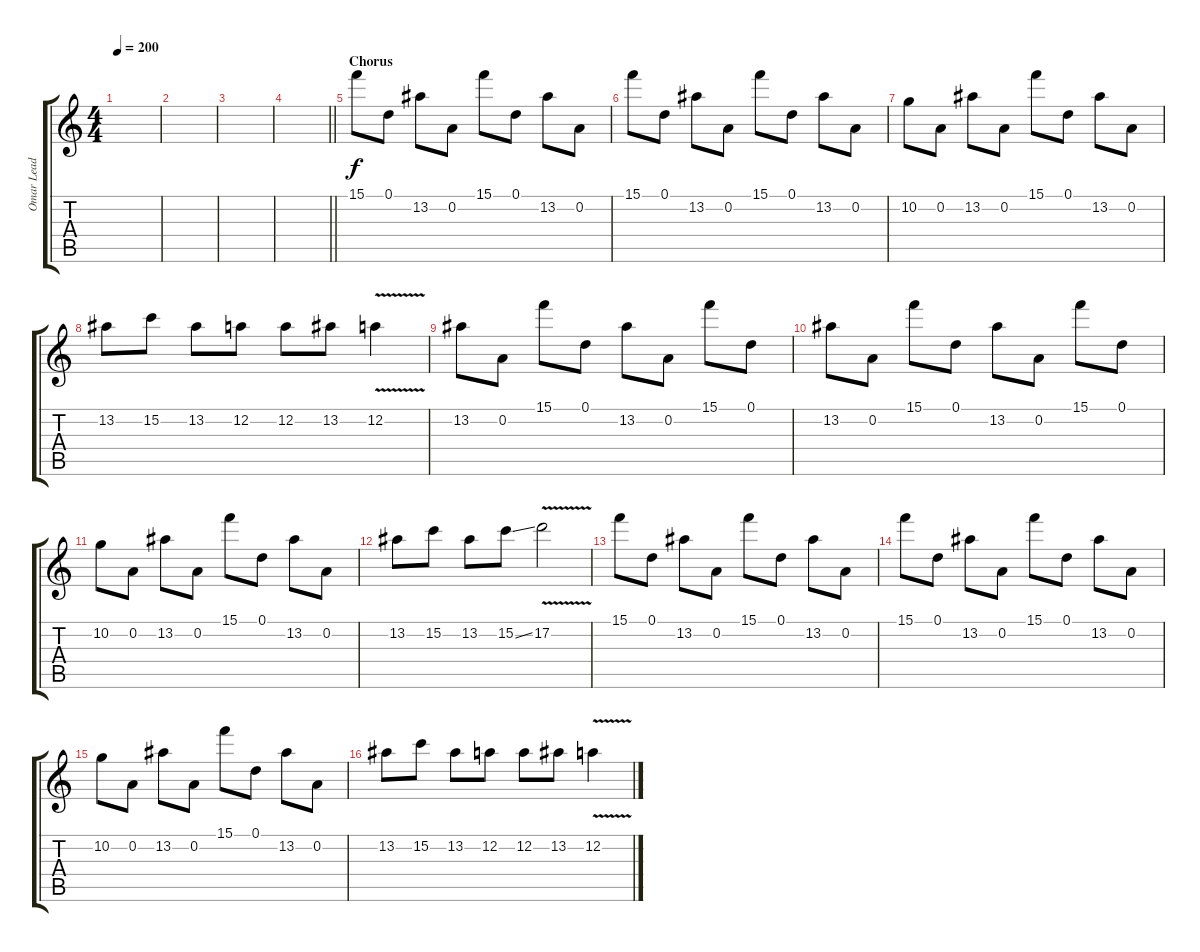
\track ("Omar Lead" "Omar Lead") {instrument distortionguitar}
\staff {score tabs}
\tuning (D4 A3 F3 C3 G2 C2) {hide}
\ts (4 4)
\tempo 200
\clef g2
\ks c
|
|
|
\barLineRight lightlight
|
\section ("" "Chorus")
15.1.8 0.1.8 13.2.8 0.2.8 15.1.8 0.1.8 13.2.8 0.2.8 |
15.1.8 0.1.8 13.2.8 0.2.8 15.1.8 0.1.8 13.2.8 0.2.8 |
10.2.8 0.2.8 13.2.8 0.2.8 15.1.8 0.1.8 13.2.8 0.2.8 |
13.2.8 15.2.8 13.2.8 12.2.8 12.2.8 13.2.8 12.2{v}.4 |
13.2.8 0.2.8 15.1.8 0.1.8 13.2.8 0.2.8 15.1.8 0.1.8 |
13.2.8 0.2.8 15.1.8 0.1.8 13.2.8 0.2.8 15.1.8 0.1.8 |
10.2.8 0.2.8 13.2.8 0.2.8 15.1.8 0.1.8 13.2.8 0.2.8 |
13.2.8 15.2.8 13.2.8 15.2{ss}.8 17.2{v}.2 |
15.1.8 0.1.8 13.2.8 0.2.8 15.1.8 0.1.8 13.2.8 0.2.8 |
15.1.8 0.1.8 13.2.8 0.2.8 15.1.8 0.1.8 13.2.8 0.2.8 |
10.2.8 0.2.8 13.2.8 0.2.8 15.1.8 0.1.8 13.2.8 0.2.8 |
13.2.8 15.2.8 13.2.8 12.2.8 12.2.8 13.2.8 12.2{v}.4
